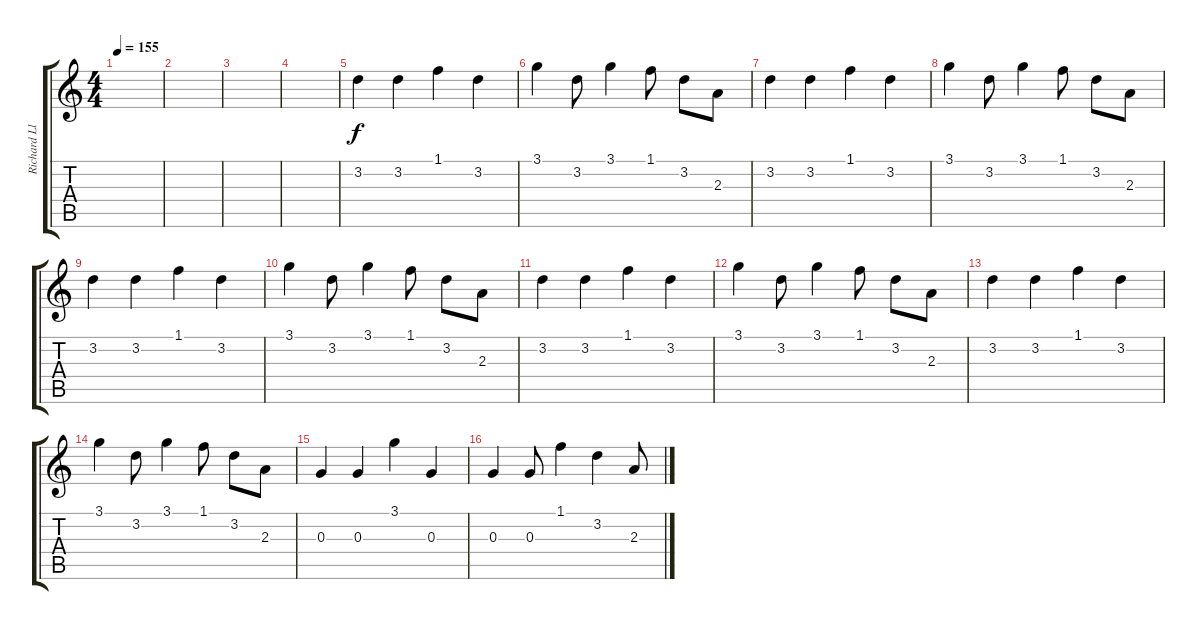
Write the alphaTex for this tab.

\track ("Richard Lloyd" "Richard Ll") {instrument electricguitarclean}
\staff {score tabs}
\tuning (E4 B3 G3 D3 A2 E2) {hide}
\ts (4 4)
\tempo 155
\clef g2
\ks c
|
|
|
|
3.2.4 3.2.4 1.1.4 3.2.4 |
3.1.4 3.2.8 3.1.4 1.1.8 3.2.8 2.3.8 |
3.2.4 3.2.4 1.1.4 3.2.4 |
3.1.4 3.2.8 3.1.4 1.1.8 3.2.8 2.3.8 |
3.2.4 3.2.4 1.1.4 3.2.4 |
3.1.4 3.2.8 3.1.4 1.1.8 3.2.8 2.3.8 |
3.2.4 3.2.4 1.1.4 3.2.4 |
3.1.4 3.2.8 3.1.4 1.1.8 3.2.8 2.3.8 |
3.2.4 3.2.4 1.1.4 3.2.4 |
3.1.4 3.2.8 3.1.4 1.1.8 3.2.8 2.3.8 |
0.3.4 0.3.4 3.1.4 0.3.4 |
0.3.4 0.3.8 1.1.4 3.2.4 2.3.8
